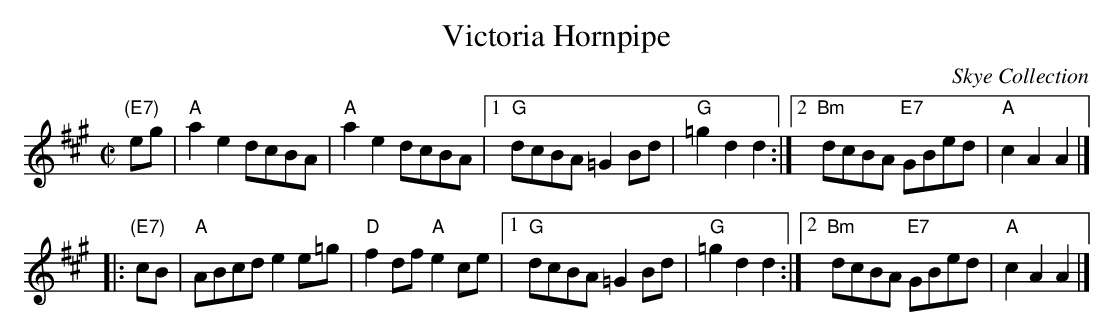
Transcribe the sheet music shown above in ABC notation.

X:1
T: Victoria Hornpipe
O: Skye Collection
M: C|
L: 1/8
K: A
"(E7)"eg \
| "A"a2e2 dcBA | "A"a2e2 dcBA |1  "G"dcBA    =G2Bd | "G"=g2d2 d2 \
                             :|2 "Bm"dcBA "E7"GBed | "A"c2A2 A2 |]
|: "(E7)"cB \
| "A"ABcd e2e=g | "D"f2df "A"e2ce |1  "G"dcBA    =G2Bd | "G"=g2d2 d2 \
                                 :|2 "Bm"dcBA "E7"GBed | "A"c2A2 A2 |]
